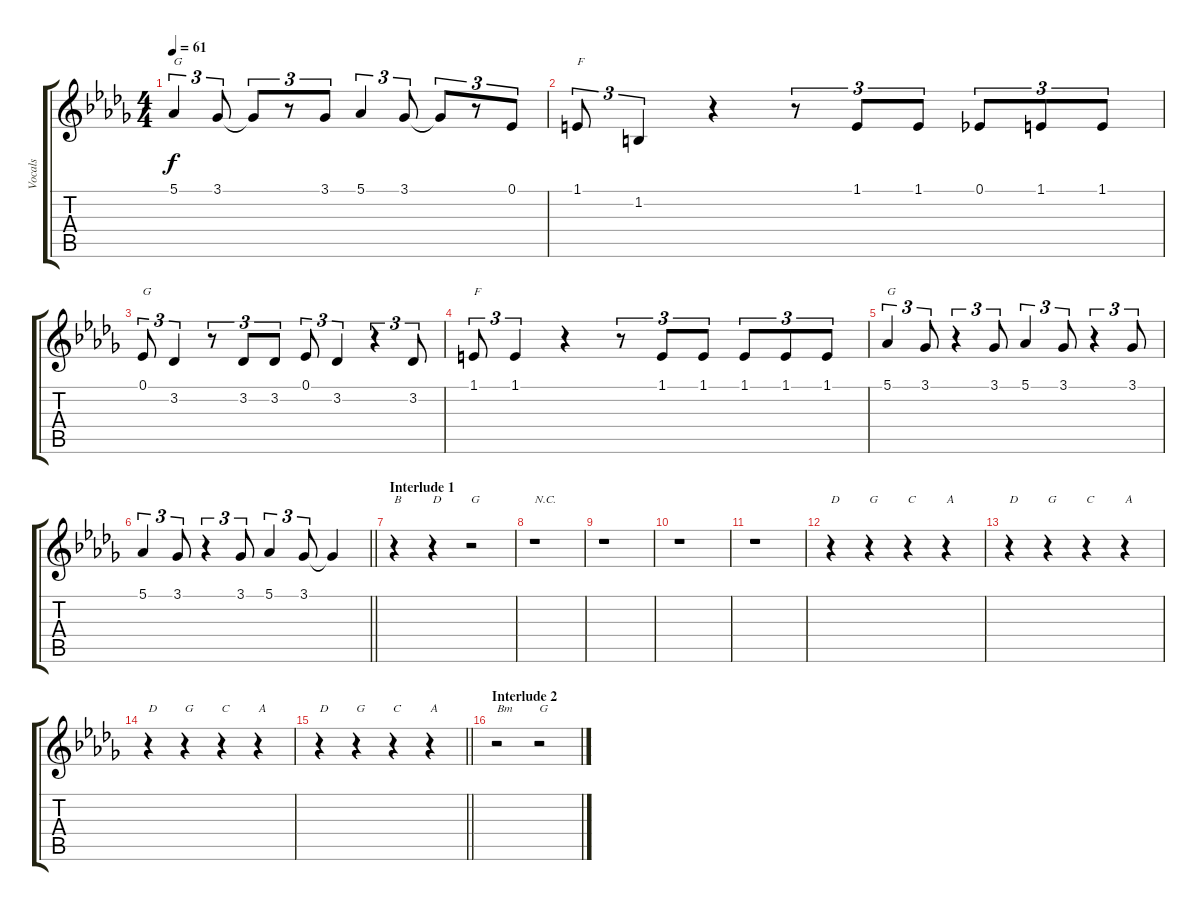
\track ("Vocals" "Vocals") {instrument sopranosax}
\staff {score tabs}
\tuning (Eb4 Bb3 Gb3 Db3 Ab2 Eb2) {hide}
\ts (4 4)
\tempo 61
\clef g2
\ks bbminor
5.1.4{tu (3 2) txt "G" dy f} 3.1.8{tu (3 2)} 3.1{t}.8{tu (3 2)} r.8{tu (3 2)} 3.1.8{tu (3 2)} 5.1.4{tu (3 2)} 3.1.8{tu (3 2)} 3.1{t}.8{tu (3 2)} r.8{tu (3 2)} 0.1.8{tu (3 2)} |
1.1.8{tu (3 2) txt "F"} 1.2.4{tu (3 2)} r.4 r.8{tu (3 2)} 1.1.8{tu (3 2)} 1.1.8{tu (3 2)} 0.1.8{tu (3 2)} 1.1.8{tu (3 2)} 1.1.8{tu (3 2)} |
0.1.8{tu (3 2) txt "G"} 3.2.4{tu (3 2)} r.8{tu (3 2)} 3.2.8{tu (3 2)} 3.2.8{tu (3 2)} 0.1.8{tu (3 2)} 3.2.4{tu (3 2)} r.4{tu (3 2)} 3.2.8{tu (3 2)} |
1.1.8{tu (3 2) txt "F"} 1.1.4{tu (3 2)} r.4 r.8{tu (3 2)} 1.1.8{tu (3 2)} 1.1.8{tu (3 2)} 1.1.8{tu (3 2)} 1.1.8{tu (3 2)} 1.1.8{tu (3 2)} |
5.1.4{tu (3 2) txt "G"} 3.1.8{tu (3 2)} r.4{tu (3 2)} 3.1.8{tu (3 2)} 5.1.4{tu (3 2)} 3.1.8{tu (3 2)} r.4{tu (3 2)} 3.1.8{tu (3 2)} |
\barLineRight lightlight
5.1.4{tu (3 2)} 3.1.8{tu (3 2)} r.4{tu (3 2)} 3.1.8{tu (3 2)} 5.1.4{tu (3 2)} 3.1.8{tu (3 2)} 3.1{t}.4 |
\section ("" "Interlude 1")
r.4{txt "B"} r.4{txt "D"} r.2{txt "G"} |
r.1{txt "N.C."} |
r.1 |
r.1 |
r.1 |
r.4{txt "D"} r.4{txt "G"} r.4{txt "C"} r.4{txt "A"} |
r.4{txt "D"} r.4{txt "G"} r.4{txt "C"} r.4{txt "A"} |
r.4{txt "D"} r.4{txt "G"} r.4{txt "C"} r.4{txt "A"} |
\barLineRight lightlight
r.4{txt "D"} r.4{txt "G"} r.4{txt "C"} r.4{txt "A"} |
\section ("" "Interlude 2")
r.2{txt "Bm"} r.2{txt "G"}
